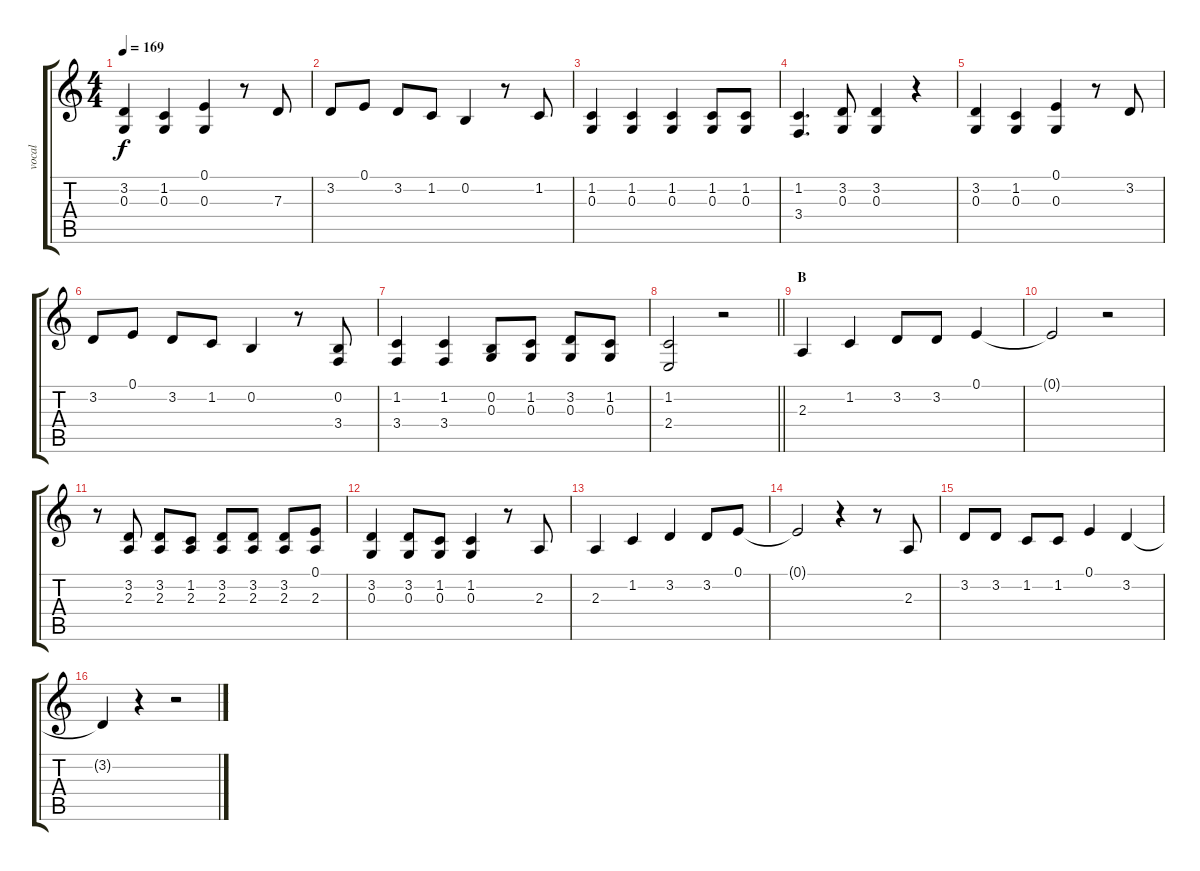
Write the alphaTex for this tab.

\track ("vocal" "vocal") {instrument lead6voice}
\staff {score tabs}
\tuning (E4 B3 G3 D3 A2 E2) {hide}
\ts (4 4)
\tempo 169
\clef g2
\ks c
(3.2 0.3).4{dy f} (1.2 0.3).4 (0.1 0.3).4 r.8 7.3.8 |
3.2.8 0.1.8 3.2.8 1.2.8 0.2.4 r.8 1.2.8 |
(1.2 0.3).4 (1.2 0.3).4 (1.2 0.3).4 (1.2 0.3).8 (1.2 0.3).8 |
(1.2 3.4).4{d} (3.2 0.3).8 (3.2 0.3).4 r.4 |
(3.2 0.3).4 (1.2 0.3).4 (0.1 0.3).4 r.8 3.2.8 |
3.2.8 0.1.8 3.2.8 1.2.8 0.2.4 r.8 (0.2 3.4).8 |
(1.2 3.4).4 (1.2 3.4).4 (0.2 0.3).8 (1.2 0.3).8 (3.2 0.3).8 (1.2 0.3).8 |
\barLineRight lightlight
(1.2 2.4).2 r.2 |
\section ("" "B")
2.3.4 1.2.4 3.2.8 3.2.8 0.1.4 |
0.1{t}.2 r.2 |
r.8 (3.2 2.3).8 (3.2 2.3).8 (1.2 2.3).8 (3.2 2.3).8 (3.2 2.3).8 (3.2 2.3).8 (0.1 2.3).8 |
(3.2 0.3).4 (3.2 0.3).8 (1.2 0.3).8 (1.2 0.3).4 r.8 2.3.8 |
2.3.4 1.2.4 3.2.4 3.2.8 0.1.8 |
0.1{t}.2 r.4 r.8 2.3.8 |
3.2.8 3.2.8 1.2.8 1.2.8 0.1.4 3.2.4 |
3.2{t}.4 r.4 r.2
